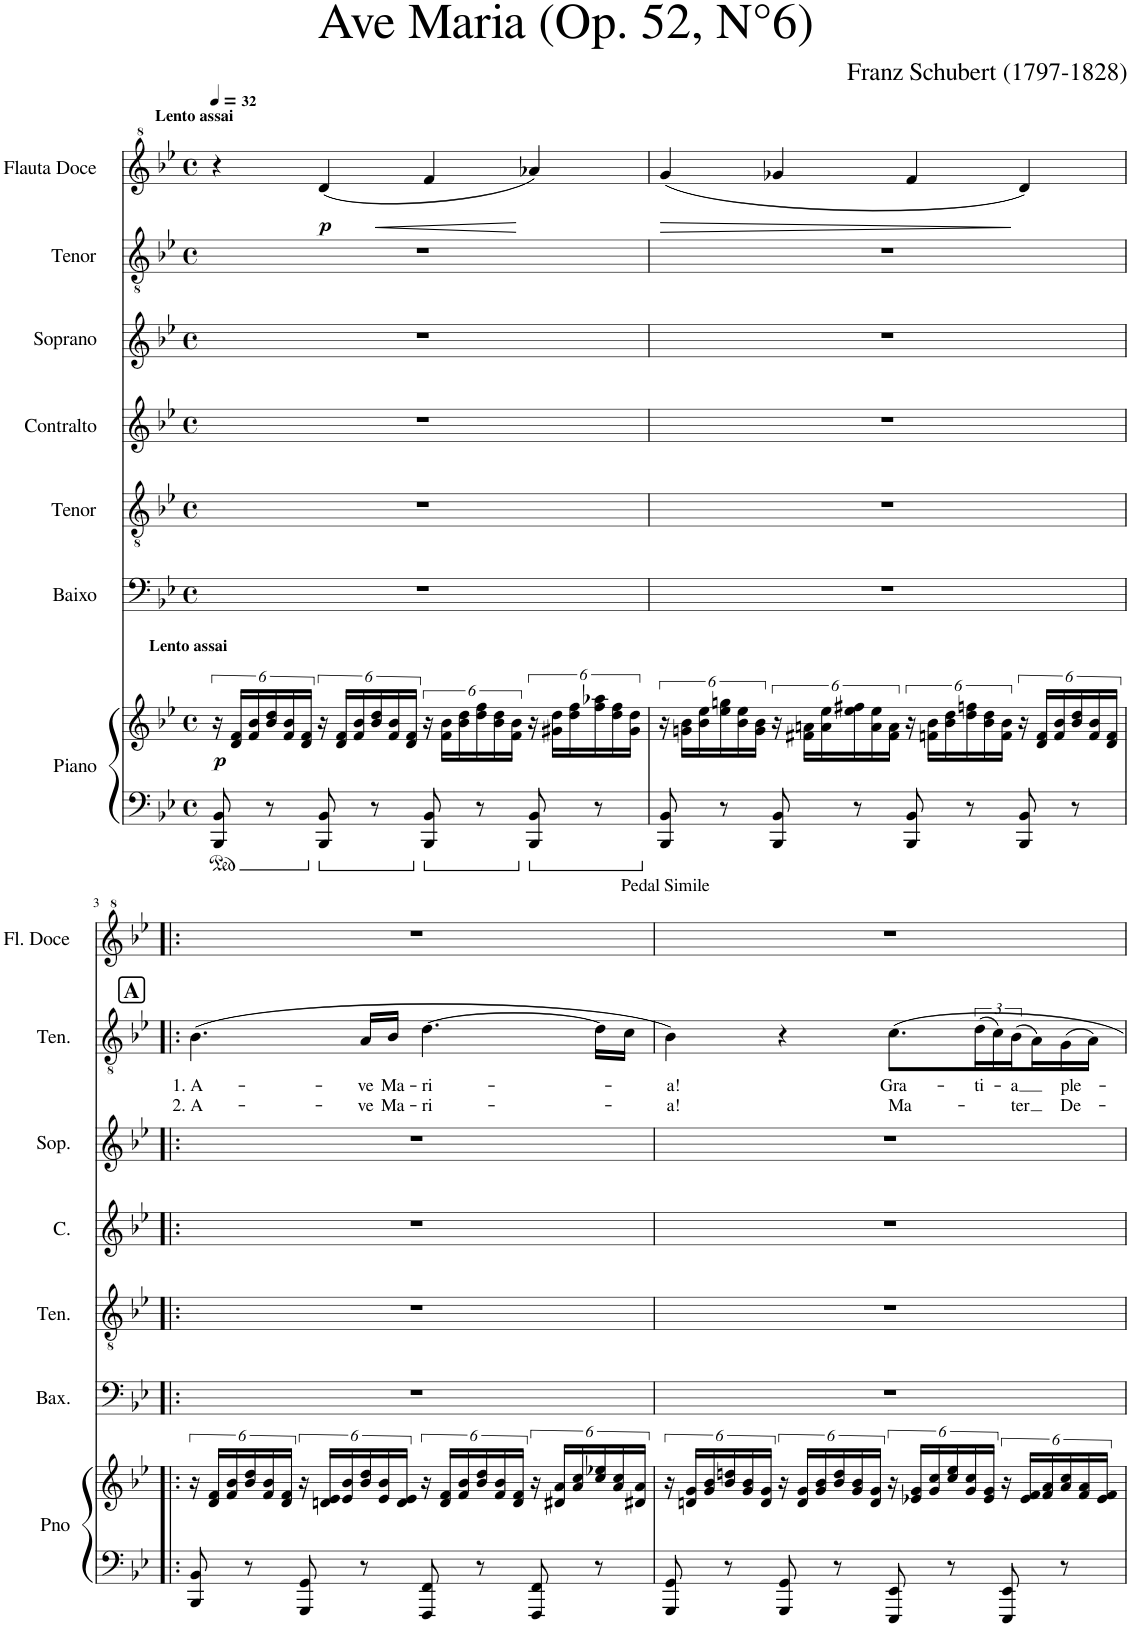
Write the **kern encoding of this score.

**kern	**text	**kern	**dynam	**kern	**kern	**kern	**kern	**kern	**text	**text	**kern	**dynam
*part7	*part7	*part7	*part7	*part6	*part5	*part4	*part3	*part2	*part2	*part2	*part1	*part1
*staff8	*staff8	*staff7	*staff7/8	*staff6	*staff5	*staff4	*staff3	*staff2	*staff2	*staff2	*staff1	*staff1
*I"Piano	*	*	*	*I"Baixo	*I"Tenor	*I"Contralto	*I"Soprano	*I"Tenor	*	*	*I"Flauta Doce	*
*I'Pno	*	*	*	*I'Bax.	*I'Ten.	*I'C.	*I'Sop.	*I'Ten.	*	*	*I'Fl. Doce	*
*clefF4	*	*clefG2	*	*clefF4	*clefGv2	*clefG2	*clefG2	*clefGv2	*	*	*clefG^2	*
*k[b-e-]	*	*k[b-e-]	*	*k[b-e-]	*k[b-e-]	*k[b-e-]	*k[b-e-]	*k[b-e-]	*	*	*k[b-e-]	*
*M4/4	*	*M4/4	*	*M4/4	*M4/4	*M4/4	*M4/4	*M4/4	*	*	*M4/4	*
*met(c)	*	*met(c)	*	*met(c)	*met(c)	*met(c)	*met(c)	*met(c)	*	*	*met(c)	*
*MM32	*	*MM32	*	*MM32	*MM32	*MM32	*MM32	*MM32	*	*	*MM32	*
=1	=1	=1	=1	=1	=1	=1	=1	=1	=1	=1	=1	=1
!	!	!	!	!	!	!	!	!	!	!	!LO:TX:a:B:t=Lento assai	!
!	!	!LO:TX:a:B:t=Lento assai	!	!	!	!	!	!	!	!	!	!
!	!	!	!LO:DY:b	!	!	!	!	!	!	!	!	!
8BBB-/ 8BB-/	.	24r	p	1r	1r	1r	1r	1r	.	.	4r	.
.	.	24d/ 24f/LL	.	.	.	.	.	.	.	.	.	.
.	.	24f/ 24b-/	.	.	.	.	.	.	.	.	.	.
8r	.	24b-/ 24dd/	.	.	.	.	.	.	.	.	.	.
.	.	24f/ 24b-/	.	.	.	.	.	.	.	.	.	.
.	.	24d/ 24f/JJ	.	.	.	.	.	.	.	.	.	.
!	!	!	!	!	!	!	!	!	!	!	!	!LO:HP:b
!	!	!	!	!	!	!	!	!	!	!	!	!LO:DY:n=1:b
8BBB-/ 8BB-/	.	24r	.	.	.	.	.	.	.	.	(4dd/	< p
.	.	24d/ 24f/LL	.	.	.	.	.	.	.	.	.	.
.	.	24f/ 24b-/	.	.	.	.	.	.	.	.	.	.
8r	.	24b-/ 24dd/	.	.	.	.	.	.	.	.	.	.
.	.	24f/ 24b-/	.	.	.	.	.	.	.	.	.	.
.	.	24d/ 24f/JJ	.	.	.	.	.	.	.	.	.	.
8BBB-/ 8BB-/	.	24r	.	.	.	.	.	.	.	.	4ff/	.
.	.	24f\ 24b-\LL	.	.	.	.	.	.	.	.	.	.
.	.	24b-\ 24dd\	.	.	.	.	.	.	.	.	.	.
8r	.	24dd\ 24ff\	.	.	.	.	.	.	.	.	.	.
.	.	24b-\ 24dd\	.	.	.	.	.	.	.	.	.	.
.	.	24f\ 24b-\JJ	.	.	.	.	.	.	.	.	.	.
8BBB-/ 8BB-/	.	24r	.	.	.	.	.	.	.	.	4aa-X/)	.
.	.	24g#X\ 24dd\LL	.	.	.	.	.	.	.	.	.	.
.	.	24dd\ 24ff\	.	.	.	.	.	.	.	.	.	.
8r	.	24ff\ 24aa-X\	.	.	.	.	.	.	.	.	.	.
.	.	24dd\ 24ff\	.	.	.	.	.	.	.	.	.	.
.	.	24g#\ 24dd\JJ	.	.	.	.	.	.	.	.	.	.
.	.	.	.	.	.	.	.	.	.	.	.	[
=2	=2	=2	=2	=2	=2	=2	=2	=2	=2	=2	=2	=2
!	!LO:LY:b	!	!	!	!	!	!	!	!	!	!	!LO:HP:b
8BBB-/ 8BB-/	Pedal Simile	24r	.	1r	1r	1r	1r	1r	.	.	(4gg/	>
.	.	24gn\ 24b-\LL	.	.	.	.	.	.	.	.	.	.
.	.	24b-\ 24ee-\	.	.	.	.	.	.	.	.	.	.
8r	.	24ee-\ 24ggn\	.	.	.	.	.	.	.	.	.	.
.	.	24b-\ 24ee-\	.	.	.	.	.	.	.	.	.	.
.	.	24g\ 24b-\JJ	.	.	.	.	.	.	.	.	.	.
8BBB-/ 8BB-/	.	24r	.	.	.	.	.	.	.	.	4gg-X/	.
.	.	24f#X\ 24an\LL	.	.	.	.	.	.	.	.	.	.
.	.	24a\ 24ee-\	.	.	.	.	.	.	.	.	.	.
8r	.	24ee-\ 24ff#X\	.	.	.	.	.	.	.	.	.	.
.	.	24a\ 24ee-\	.	.	.	.	.	.	.	.	.	.
.	.	24f#\ 24a\JJ	.	.	.	.	.	.	.	.	.	.
8BBB-/ 8BB-/	.	24r	.	.	.	.	.	.	.	.	4ff/	.
.	.	24fn\ 24b-\LL	.	.	.	.	.	.	.	.	.	.
.	.	24b-\ 24dd\	.	.	.	.	.	.	.	.	.	.
8r	.	24dd\ 24ffn\	.	.	.	.	.	.	.	.	.	.
.	.	24b-\ 24dd\	.	.	.	.	.	.	.	.	.	.
.	.	24f\ 24b-\JJ	.	.	.	.	.	.	.	.	.	.
8BBB-/ 8BB-/	.	24r	.	.	.	.	.	.	.	.	4dd/)	]
.	.	24d/ 24f/LL	.	.	.	.	.	.	.	.	.	.
.	.	24f/ 24b-/	.	.	.	.	.	.	.	.	.	.
8r	.	24b-/ 24dd/	.	.	.	.	.	.	.	.	.	.
.	.	24f/ 24b-/	.	.	.	.	.	.	.	.	.	.
.	.	24d/ 24f/JJ	.	.	.	.	.	.	.	.	.	.
!!LO:LB:g=z
!!LO:REH:place=s1:b:B:cj:fs=14:t=A
=3!|:	=3!|:	=3!|:	=3!|:	=3!|:	=3!|:	=3!|:	=3!|:	=3!|:	=3!|:	=3!|:	=3!|:	=3!|:
!	!	!	!	!	!	!	!	!	!LO:LY:b	!LO:LY:b	!	!
8BBB-/ 8BB-/	.	24r	.	1r	1r	1r	1r	(4.B-\	1. A-	2. A-	1r	.
.	.	24d/ 24f/LL	.	.	.	.	.	.	.	.	.	.
.	.	24f/ 24b-/	.	.	.	.	.	.	.	.	.	.
8r	.	24b-/ 24dd/	.	.	.	.	.	.	.	.	.	.
.	.	24f/ 24b-/	.	.	.	.	.	.	.	.	.	.
.	.	24d/ 24f/JJ	.	.	.	.	.	.	.	.	.	.
8GGG/ 8GG/	.	24r	.	.	.	.	.	.	.	.	.	.
.	.	24dn/ 24e-/LL	.	.	.	.	.	.	.	.	.	.
.	.	24e-/ 24b-/	.	.	.	.	.	.	.	.	.	.
!	!	!	!	!	!	!	!	!	!LO:LY:b	!LO:LY:b	!	!
8r	.	24b-/ 24dd/	.	.	.	.	.	16A/LL	-ve	-ve	.	.
.	.	24e-/ 24b-/	.	.	.	.	.	.	.	.	.	.
!	!	!	!	!	!	!	!	!	!LO:LY:b	!LO:LY:b	!	!
.	.	.	.	.	.	.	.	16B-/JJ	Ma-	Ma-	.	.
.	.	24d/ 24e-/JJ	.	.	.	.	.	.	.	.	.	.
!	!	!	!	!	!	!	!	!	!LO:LY:b	!LO:LY:b	!	!
8FFF/ 8FF/	.	24r	.	.	.	.	.	[4.d\	-ri-	-ri-	.	.
.	.	24d/ 24f/LL	.	.	.	.	.	.	.	.	.	.
.	.	24f/ 24b-/	.	.	.	.	.	.	.	.	.	.
8r	.	24b-/ 24dd/	.	.	.	.	.	.	.	.	.	.
.	.	24f/ 24b-/	.	.	.	.	.	.	.	.	.	.
.	.	24d/ 24f/JJ	.	.	.	.	.	.	.	.	.	.
8FFF/ 8FF/	.	24r	.	.	.	.	.	.	.	.	.	.
.	.	24d#X/ 24a/LL	.	.	.	.	.	.	.	.	.	.
.	.	24a/ 24cc/	.	.	.	.	.	.	.	.	.	.
8r	.	24cc/ 24ee-X/	.	.	.	.	.	16d\LL]	.	.	.	.
.	.	24a/ 24cc/	.	.	.	.	.	.	.	.	.	.
.	.	.	.	.	.	.	.	16c\JJ	.	.	.	.
.	.	24d#X/ 24a/JJ	.	.	.	.	.	.	.	.	.	.
=4	=4	=4	=4	=4	=4	=4	=4	=4	=4	=4	=4	=4
!	!	!	!	!	!	!	!	!	!LO:LY:b	!LO:LY:b	!	!
8GGG/ 8GG/	.	24r	.	1r	1r	1r	1r	4B-\)	-a!	-a!	1r	.
.	.	24dn/ 24g/LL	.	.	.	.	.	.	.	.	.	.
.	.	24g/ 24b-/	.	.	.	.	.	.	.	.	.	.
8r	.	24b-/ 24ddn/	.	.	.	.	.	.	.	.	.	.
.	.	24g/ 24b-/	.	.	.	.	.	.	.	.	.	.
.	.	24d/ 24g/JJ	.	.	.	.	.	.	.	.	.	.
8GGG/ 8GG/	.	24r	.	.	.	.	.	4r	.	.	.	.
.	.	24d/ 24g/LL	.	.	.	.	.	.	.	.	.	.
.	.	24g/ 24b-/	.	.	.	.	.	.	.	.	.	.
8r	.	24b-/ 24dd/	.	.	.	.	.	.	.	.	.	.
.	.	24g/ 24b-/	.	.	.	.	.	.	.	.	.	.
.	.	24d/ 24g/JJ	.	.	.	.	.	.	.	.	.	.
!	!	!	!	!	!	!	!	!	!LO:LY:b	!LO:LY:b	!	!
8EEE-/ 8EE-/	.	24r	.	.	.	.	.	8.c\L	Gra-	Ma-	.	.
.	.	24e-X/ 24g/LL	.	.	.	.	.	.	.	.	.	.
.	.	24g/ 24cc/	.	.	.	.	.	.	.	.	.	.
8r	.	24cc/ 24ee-/	.	.	.	.	.	.	.	.	.	.
.	.	24g/ 24cc/	.	.	.	.	.	.	.	.	.	.
!	!	!	!	!	!	!	!	!	!LO:LY:b	!	!	!
.	.	.	.	.	.	.	.	(24d\L	-ti-	.	.	.
.	.	24e-/ 24g/JJ	.	.	.	.	.	.	.	.	.	.
.	.	.	.	.	.	.	.	24c\)	.	.	.	.
8EEE-/ 8EE-/	.	24r	.	.	.	.	.	.	.	.	.	.
!	!	!	!	!	!	!	!	!	!LO:LY:b	!LO:LY:b	!	!
.	.	.	.	.	.	.	.	(24B-\	-a	-ter	.	.
.	.	24e-/ 24f/LL	.	.	.	.	.	.	.	.	.	.
.	.	.	.	.	.	.	.	16A\)	.	.	.	.
.	.	24f/ 24a/	.	.	.	.	.	.	.	.	.	.
!	!	!	!	!	!	!	!	!	!LO:LY:b	!LO:LY:b	!	!
8r	.	24a/ 24cc/	.	.	.	.	.	(16G\	ple-	De-	.	.
.	.	24f/ 24a/	.	.	.	.	.	.	.	.	.	.
.	.	.	.	.	.	.	.	16A\JJ)	.	.	.	.
.	.	24e-/ 24f/JJ	.	.	.	.	.	.	.	.	.	.
=	=	=	=	=	=	=	=	=	=	=	=	=
*-	*-	*-	*-	*-	*-	*-	*-	*-	*-	*-	*-	*-
